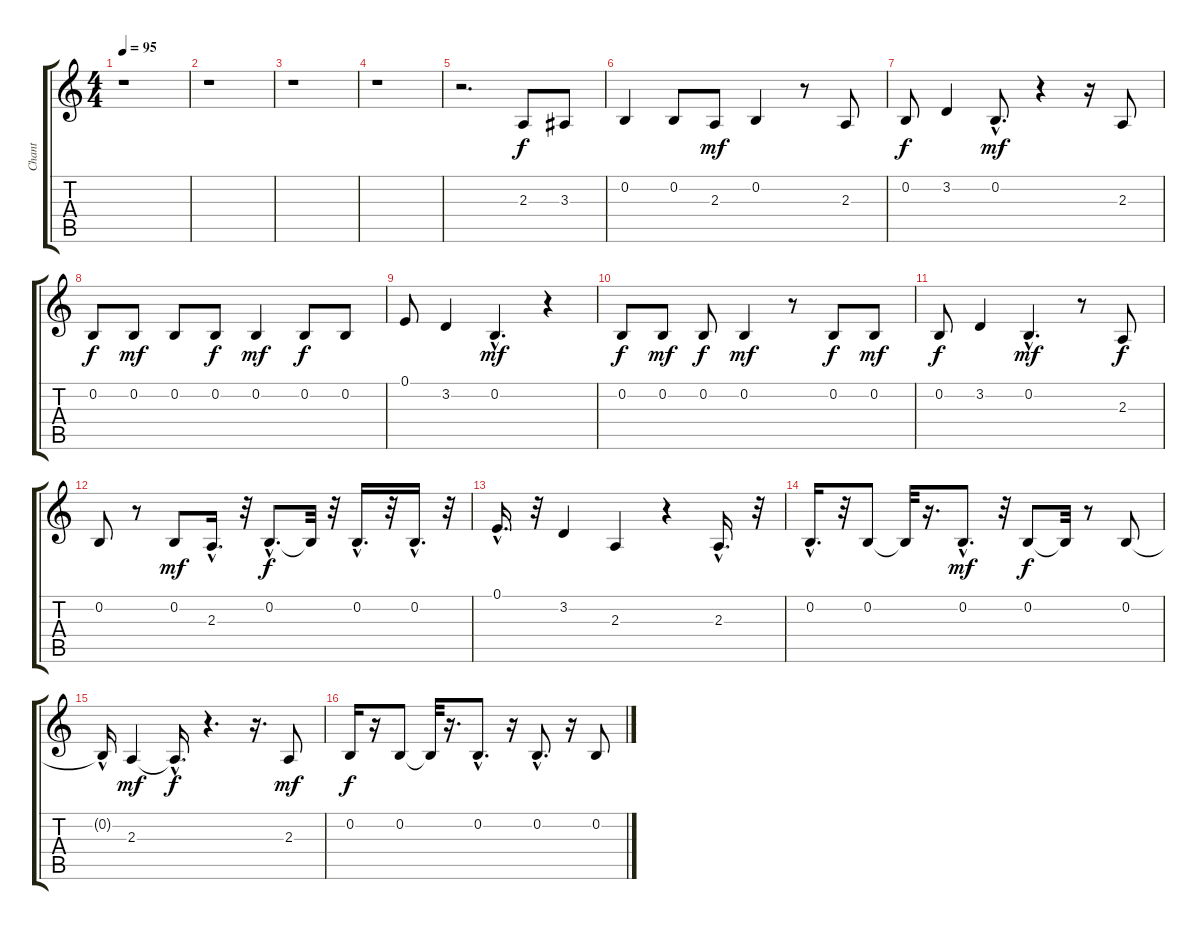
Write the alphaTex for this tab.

\track ("Chant" "Chant") {instrument flute}
\staff {score tabs}
\tuning (E4 B3 G3 D3 A2 E2) {hide}
\ts (4 4)
\tempo 95
\clef g2
\ks c
r.1{dy f instrument flute} |
r.1 |
r.1 |
r.1 |
r.2{d} 2.3.8 3.3.8 |
0.2.4 0.2.8 2.3.8{dy mf} 0.2.4 r.8 2.3.8 |
0.2.8{dy f} 3.2.4 0.2{hac}.8{d dy mf} r.4 r.16 2.3.8 |
0.2.8{dy f} 0.2.8{dy mf} 0.2.8 0.2.8{dy f} 0.2.4{dy mf} 0.2.8{dy f} 0.2.8 |
0.1.8 3.2.4 0.2{hac}.4{d dy mf} r.4 |
0.2.8{dy f} 0.2.8{dy mf} 0.2.8{dy f} 0.2.4{dy mf} r.8 0.2.8{dy f} 0.2.8{dy mf} |
0.2.8{dy f} 3.2.4 0.2{hac}.4{d dy mf} r.8 2.3.8{dy f} |
0.2.8 r.8 0.2.8{dy mf} 2.3{hac}.16{d} r.32 0.2{hac}.8{d dy f} 0.2{t}.32 r.32 0.2{hac}.16{d} r.32 0.2{hac}.16{d} r.32 |
0.1{hac}.16{d} r.32 3.2.4 2.3.4 r.4 2.3{hac}.16{d} r.32 |
0.2{hac}.16{d} r.32 0.2.8 0.2{t}.32 r.16{d} 0.2{hac}.8{d dy mf} r.32 0.2.8{dy f} 0.2{t}.32 r.8 0.2.8 |
0.2{hac t}.16 2.3.4{dy mf} 2.3{hac t}.16{d dy f} r.4{d} r.16{d} 2.3.8{dy mf} |
0.2.16{dy f} r.16 0.2.8 0.2{t}.32 r.16{d} 0.2{hac}.8{d} r.16 0.2{hac}.8{d} r.16 0.2.8
